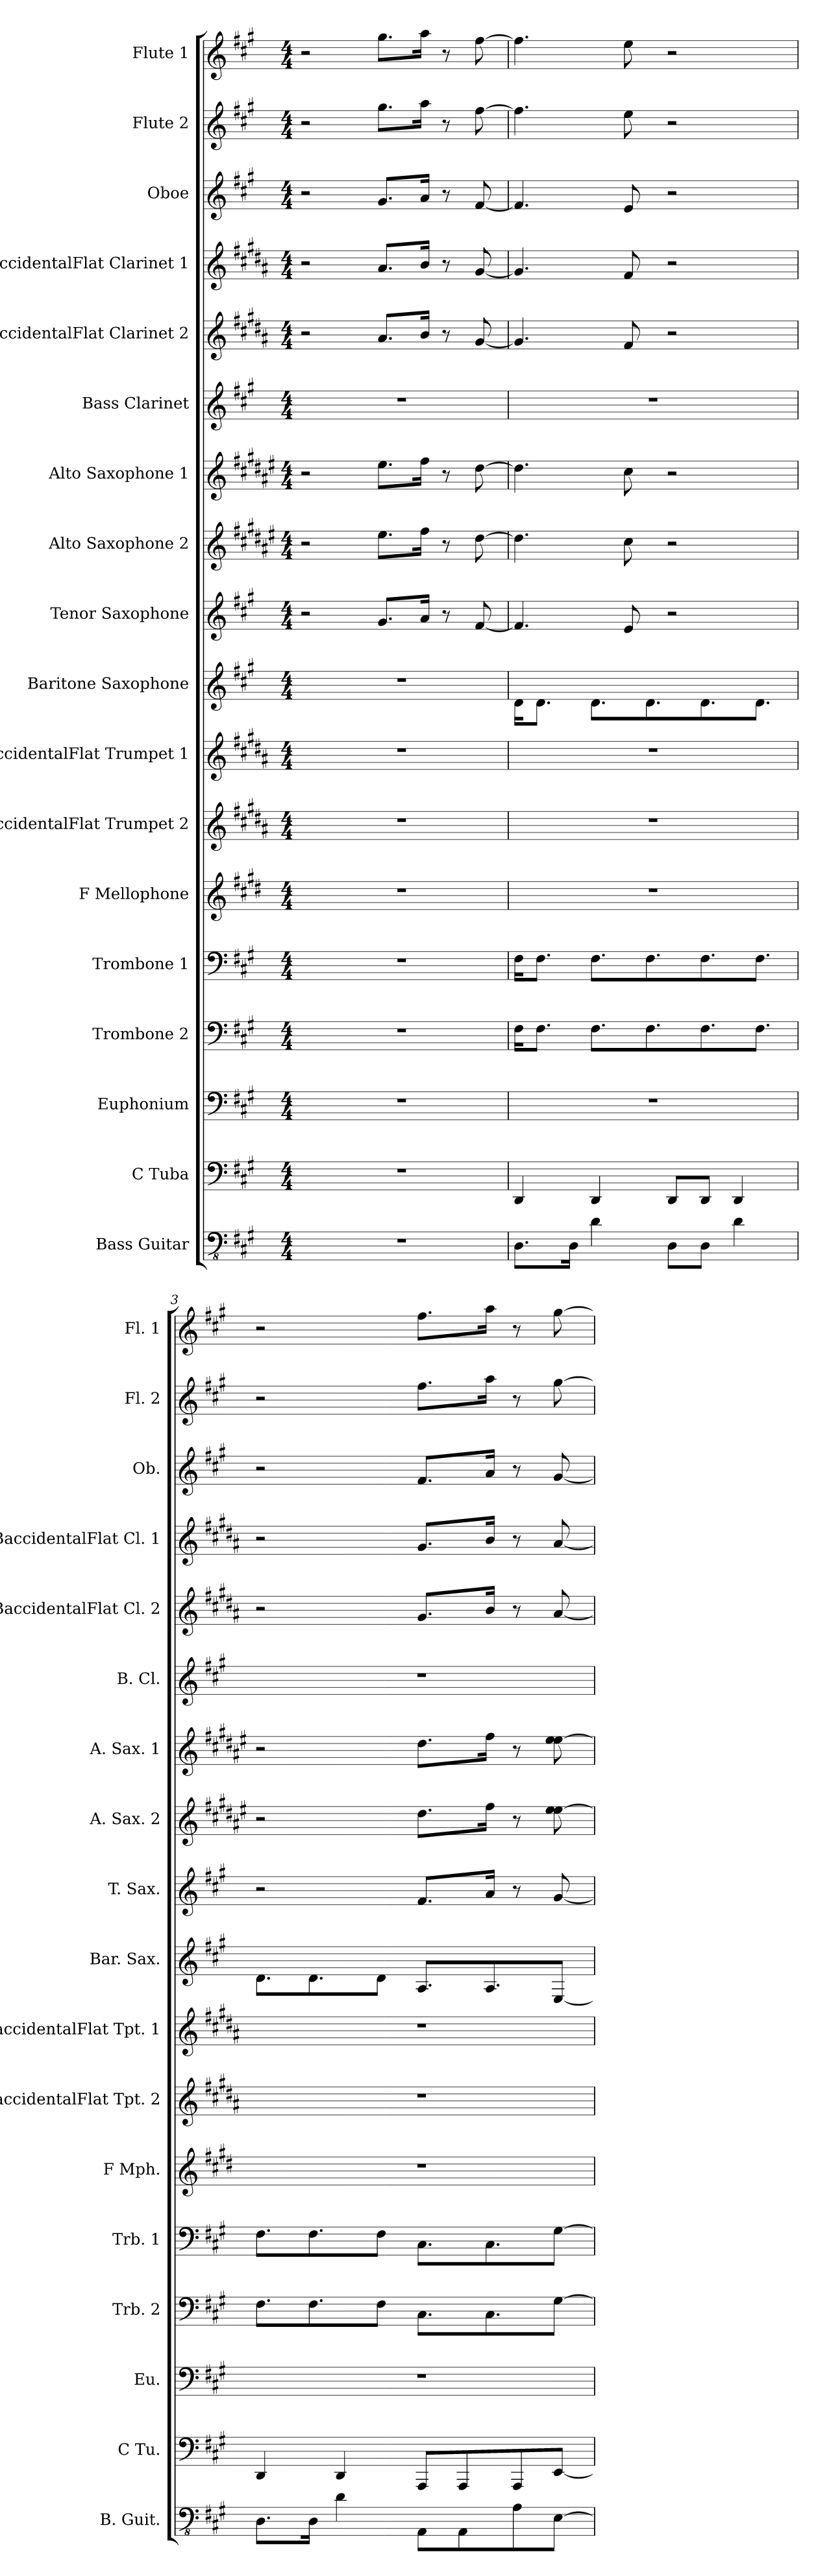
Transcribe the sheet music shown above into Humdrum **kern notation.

**kern	**kern	**kern	**kern	**kern	**kern	**kern	**kern	**kern	**kern	**kern	**kern	**kern	**kern	**kern	**kern	**kern	**kern
*part18	*part17	*part16	*part15	*part14	*part13	*part12	*part11	*part10	*part9	*part8	*part7	*part6	*part5	*part4	*part3	*part2	*part1
*staff18	*staff17	*staff16	*staff15	*staff14	*staff13	*staff12	*staff11	*staff10	*staff9	*staff8	*staff7	*staff6	*staff5	*staff4	*staff3	*staff2	*staff1
*I"Bass Guitar	*I"C Tuba	*I"Euphonium	*I"Trombone 2	*I"Trombone 1	*I"F Mellophone	*I"BaccidentalFlat Trumpet 2	*I"BaccidentalFlat Trumpet 1	*I"Baritone Saxophone	*I"Tenor Saxophone	*I"Alto Saxophone 2	*I"Alto Saxophone 1	*I"Bass Clarinet	*I"BaccidentalFlat Clarinet 2	*I"BaccidentalFlat Clarinet 1	*I"Oboe	*I"Flute 2	*I"Flute 1
*I'B. Guit.	*I'C Tu.	*I'Eu.	*I'Trb. 2	*I'Trb. 1	*I'F Mph.	*I'BaccidentalFlat Tpt. 2	*I'BaccidentalFlat Tpt. 1	*I'Bar. Sax.	*I'T. Sax.	*I'A. Sax. 2	*I'A. Sax. 1	*I'B. Cl.	*I'BaccidentalFlat Cl. 2	*I'BaccidentalFlat Cl. 1	*I'Ob.	*I'Fl. 2	*I'Fl. 1
*clefFv4	*clefF4	*clefF4	*clefF4	*clefF4	*clefG2	*clefG2	*clefG2	*clefG2	*clefG2	*clefG2	*clefG2	*clefG2	*clefG2	*clefG2	*clefG2	*clefG2	*clefG2
*	*	*	*	*	*ITrd4c7	*ITrd1c2	*ITrd1c2	*ITrd12c21	*ITrd8c14	*ITrd5c9	*ITrd5c9	*ITrd8c14	*ITrd1c2	*ITrd1c2	*	*	*
*k[f#c#g#]	*k[f#c#g#]	*k[f#c#g#]	*k[f#c#g#]	*k[f#c#g#]	*k[f#c#g#]	*k[f#c#g#]	*k[f#c#g#]	*k[f#c#g#]	*k[f#c#g#]	*k[f#c#g#]	*k[f#c#g#]	*k[f#c#g#]	*k[f#c#g#]	*k[f#c#g#]	*k[f#c#g#]	*k[f#c#g#]	*k[f#c#g#]
*M4/4	*M4/4	*M4/4	*M4/4	*M4/4	*M4/4	*M4/4	*M4/4	*M4/4	*M4/4	*M4/4	*M4/4	*M4/4	*M4/4	*M4/4	*M4/4	*M4/4	*M4/4
*MM100	*MM100	*MM100	*MM100	*MM100	*MM100	*MM100	*MM100	*MM100	*MM100	*MM100	*MM100	*MM100	*MM100	*MM100	*MM100	*MM100	*MM100
=1	=1	=1	=1	=1	=1	=1	=1	=1	=1	=1	=1	=1	=1	=1	=1	=1	=1
1r	1r	1r	1r	1r	1r	1r	1r	1r	2r	2r	2r	1r	2r	2r	2r	2r	2r
.	.	.	.	.	.	.	.	.	8.G#/L	8.g#\L	8.g#\L	.	8.g#/L	8.g#/L	8.g#/L	8.gg#\L	8.gg#\L
.	.	.	.	.	.	.	.	.	16A/Jk	16a\Jk	16a\Jk	.	16a/Jk	16a/Jk	16a/Jk	16aa\Jk	16aa\Jk
.	.	.	.	.	.	.	.	.	8r	8r	8r	.	8r	8r	8r	8r	8r
.	.	.	.	.	.	.	.	.	[8F#/	[8f#\	[8f#\	.	[8f#/	[8f#/	[8f#/	[8ff#\	[8ff#\
=2	=2	=2	=2	=2	=2	=2	=2	=2	=2	=2	=2	=2	=2	=2	=2	=2	=2
8.DD\L	4DD/	1r	16F#\KL	16F#\KL	1r	1r	1r	16D\KL	4.F#/]	4.f#\]	4.f#\]	1r	4.f#/]	4.f#/]	4.f#/]	4.ff#\]	4.ff#\]
.	.	.	8.F#\J	8.F#\J	.	.	.	8.D\J	.	.	.	.	.	.	.	.	.
16DD\Jk	.	.	.	.	.	.	.	.	.	.	.	.	.	.	.	.	.
4D\	4DD/	.	8.F#\L	8.F#\L	.	.	.	8.D\L	.	.	.	.	.	.	.	.	.
.	.	.	.	.	.	.	.	.	8E/	8e\	8e\	.	8e/	8e/	8e/	8ee\	8ee\
.	.	.	8.F#\	8.F#\	.	.	.	8.D\	.	.	.	.	.	.	.	.	.
8DD\L	8DD/L	.	.	.	.	.	.	.	2r	2r	2r	.	2r	2r	2r	2r	2r
8DD\J	8DD/J	.	8.F#\	8.F#\	.	.	.	8.D\	.	.	.	.	.	.	.	.	.
4D\	4DD/	.	.	.	.	.	.	.	.	.	.	.	.	.	.	.	.
.	.	.	8.F#\J	8.F#\J	.	.	.	8.D\J	.	.	.	.	.	.	.	.	.
=3	=3	=3	=3	=3	=3	=3	=3	=3	=3	=3	=3	=3	=3	=3	=3	=3	=3
8.DD\L	4DD/	1r	8.F#\L	8.F#\L	1r	1r	1r	8.D\L	2r	2r	2r	1r	2r	2r	2r	2r	2r
16DD\Jk	.	.	8.F#\	8.F#\	.	.	.	8.D\	.	.	.	.	.	.	.	.	.
4D\	4DD/	.	.	.	.	.	.	.	.	.	.	.	.	.	.	.	.
.	.	.	8F#\J	8F#\J	.	.	.	8D\J	.	.	.	.	.	.	.	.	.
8AAA\L	8AAA/L	.	8.C#\L	8.C#\L	.	.	.	8.AA/L	8.F#/L	8.f#\L	8.f#\L	.	8.f#/L	8.f#/L	8.f#/L	8.ff#\L	8.ff#\L
8AAA\	8AAA/	.	.	.	.	.	.	.	.	.	.	.	.	.	.	.	.
.	.	.	8.C#\	8.C#\	.	.	.	8.AA/	16A/Jk	16a\Jk	16a\Jk	.	16a/Jk	16a/Jk	16a/Jk	16aa\Jk	16aa\Jk
8AA\	8AAA/	.	.	.	.	.	.	.	8r	8r	8r	.	8r	8r	8r	8r	8r
[8EE\J	[8EE/J	.	[8G#\J	[8G#\J	.	.	.	[8EE/J	[8G#/	8g#\ [8g#\	8g#\ [8g#\	.	[8g#/	[8g#/	[8g#/	[8gg#\	[8gg#\
=	=	=	=	=	=	=	=	=	=	=	=	=	=	=	=	=	=
*-	*-	*-	*-	*-	*-	*-	*-	*-	*-	*-	*-	*-	*-	*-	*-	*-	*-
